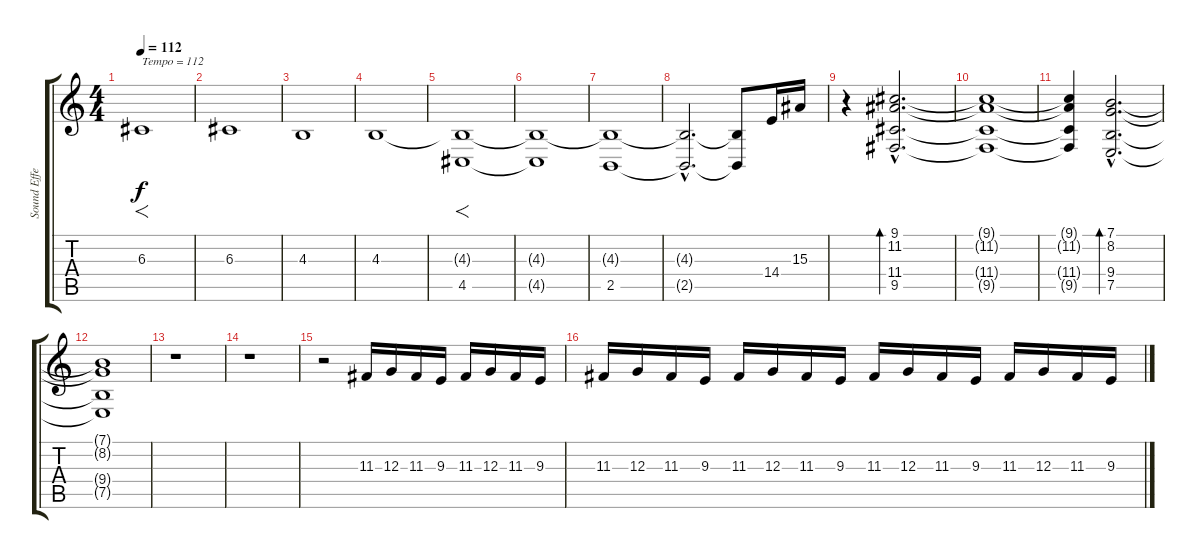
\track ("Sound Effects 1" "Sound Effe") {instrument synthstrings2}
\staff {score tabs}
\tuning (E4 B3 G3 D3 A2 E2) {hide}
\ts (4 4)
\tempo 112
\clef g2
\ks c
6.3.1{f txt "Tempo = 112" dy f instrument pad2warm} |
6.3.1 |
4.3.1 |
4.3.1 |
(4.3{t} 4.5).1{f} |
(4.3{t} 4.5{t}).1 |
(4.3{t} 2.5).1 |
(4.3{hac t} 2.5{hac t}).2{d} (4.3{t} 2.5{t}).8 14.4.16{volume 10 instrument pizzicatostrings} 15.3.16 |
r.4{volume 7 instrument brasssection} (9.1{hac} 11.2{hac} 11.4{hac} 9.5{hac}).2{d bd 240} |
(9.1{t} 11.2{t} 11.4{t} 9.5{t}).1 |
(9.1{t} 11.2{t} 11.4{t} 9.5{t}).4 (7.1{hac} 8.2{hac} 9.4{hac} 7.5{hac}).2{d bd 240} |
(7.1{t} 8.2{t} 9.4{t} 7.5{t}).1 |
r.1 |
r.1 |
r.2 11.3.16{volume 6 instrument synthstrings2} 12.3.16 11.3.16{volume 7} 9.3.16 11.3.16{volume 8} 12.3.16 11.3.16{volume 9} 9.3.16 |
11.3.16{volume 10} 12.3.16{volume 11} 11.3.16{volume 12} 9.3.16{volume 13} 11.3.16{volume 14} 12.3.16{volume 15} 11.3.16{volume 14} 9.3.16{volume 13} 11.3.16{volume 12} 12.3.16{volume 11} 11.3.16{volume 10} 9.3.16{volume 9} 11.3.16{volume 8} 12.3.16{volume 7} 11.3.16{volume 6} 9.3.16{volume 5}
